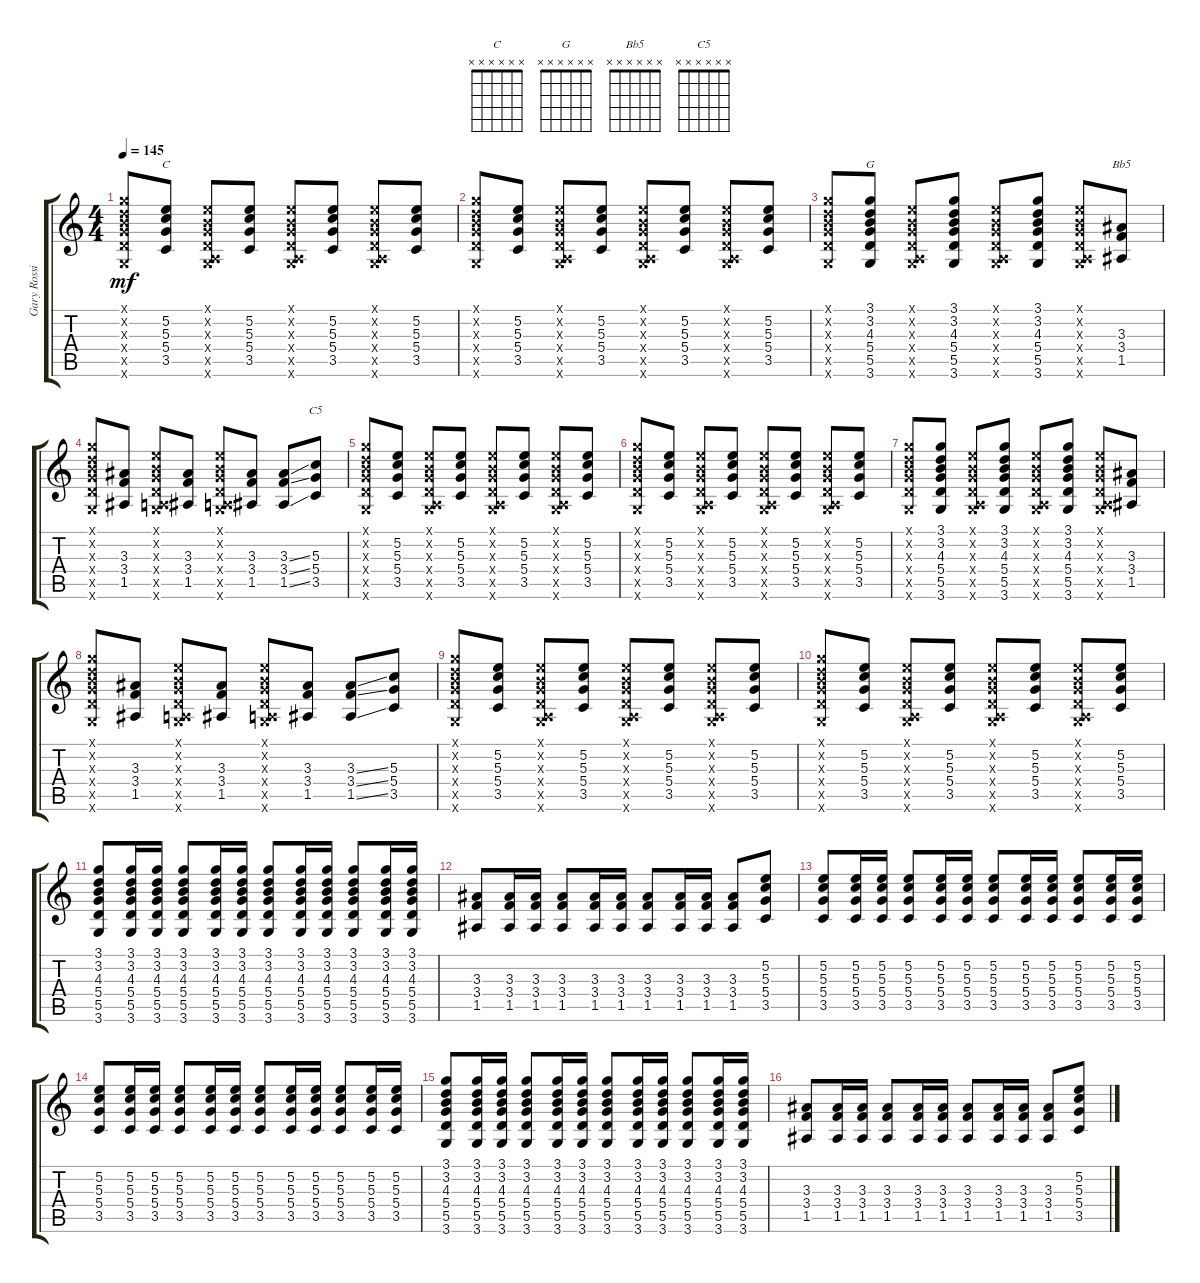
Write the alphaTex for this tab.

\track ("Gary Rossington (Slide/Rythm Guitar)" "Gary Rossi") {instrument overdrivenguitar}
\staff {score tabs}
\tuning (E4 B3 G3 D3 A2 E2) {hide}
\chord ("C" x x x x x x)
\chord ("G" x x x x x x)
\chord ("Bb5" x x x x x x)
\chord ("C5" x x x x x x)
\ts (4 4)
\tempo 145
\clef g2
\ks c
(3.1{x} 3.2{x} 4.3{x} 5.4{x} 5.5{x} 3.6{x}).8{dy mf} (5.2 5.3 5.4 3.5).8{ch "C"} (0.1{x} 0.2{x} 0.3{x} 0.4{x} 0.5{x} 3.6{x}).8 (5.2 5.3 5.4 3.5).8 (0.1{x} 0.2{x} 0.3{x} 0.4{x} 0.5{x} 3.6{x}).8 (5.2 5.3 5.4 3.5).8 (0.1{x} 0.2{x} 0.3{x} 0.4{x} 0.5{x} 3.6{x}).8 (5.2 5.3 5.4 3.5).8 |
(3.1{x} 3.2{x} 4.3{x} 5.4{x} 5.5{x} 3.6{x}).8 (5.2 5.3 5.4 3.5).8 (0.1{x} 0.2{x} 0.3{x} 0.4{x} 0.5{x} 3.6{x}).8 (5.2 5.3 5.4 3.5).8 (0.1{x} 0.2{x} 0.3{x} 0.4{x} 0.5{x} 3.6{x}).8 (5.2 5.3 5.4 3.5).8 (0.1{x} 0.2{x} 0.3{x} 0.4{x} 0.5{x} 3.6{x}).8 (5.2 5.3 5.4 3.5).8 |
(3.1{x} 3.2{x} 4.3{x} 5.4{x} 5.5{x} 3.6{x}).8 (3.1 3.2 4.3 5.4 5.5 3.6).8{ch "G"} (0.1{x} 0.2{x} 0.3{x} 0.4{x} 0.5{x} 3.6{x}).8 (3.1 3.2 4.3 5.4 5.5 3.6).8 (0.1{x} 0.2{x} 0.3{x} 0.4{x} 0.5{x} 3.6{x}).8 (3.1 3.2 4.3 5.4 5.5 3.6).8 (0.1{x} 0.2{x} 0.3{x} 0.4{x} 0.5{x} 3.6{x}).8 (3.3 3.4 1.5).8{ch "Bb5"} |
(3.1{x} 3.2{x} 4.3{x} 5.4{x} 5.5{x} 3.6{x}).8 (3.3 3.4 1.5).8 (0.1{x} 0.2{x} 0.3{x} 0.4{x} 0.5{x} 3.6{x}).8 (3.3 3.4 1.5).8 (0.1{x} 0.2{x} 0.3{x} 0.4{x} 0.5{x} 3.6{x}).8 (3.3 3.4 1.5).8 (3.3{ss} 3.4{ss} 1.5{ss}).8 (5.3 5.4 3.5).8{ch "C5"} |
(3.1{x} 3.2{x} 4.3{x} 5.4{x} 5.5{x} 3.6{x}).8 (5.2 5.3 5.4 3.5).8 (0.1{x} 0.2{x} 0.3{x} 0.4{x} 0.5{x} 3.6{x}).8 (5.2 5.3 5.4 3.5).8 (0.1{x} 0.2{x} 0.3{x} 0.4{x} 0.5{x} 3.6{x}).8 (5.2 5.3 5.4 3.5).8 (0.1{x} 0.2{x} 0.3{x} 0.4{x} 0.5{x} 3.6{x}).8 (5.2 5.3 5.4 3.5).8 |
(3.1{x} 3.2{x} 4.3{x} 5.4{x} 5.5{x} 3.6{x}).8 (5.2 5.3 5.4 3.5).8 (0.1{x} 0.2{x} 0.3{x} 0.4{x} 0.5{x} 3.6{x}).8 (5.2 5.3 5.4 3.5).8 (0.1{x} 0.2{x} 0.3{x} 0.4{x} 0.5{x} 3.6{x}).8 (5.2 5.3 5.4 3.5).8 (0.1{x} 0.2{x} 0.3{x} 0.4{x} 0.5{x} 3.6{x}).8 (5.2 5.3 5.4 3.5).8 |
(3.1{x} 3.2{x} 4.3{x} 5.4{x} 5.5{x} 3.6{x}).8 (3.1 3.2 4.3 5.4 5.5 3.6).8 (0.1{x} 0.2{x} 0.3{x} 0.4{x} 0.5{x} 3.6{x}).8 (3.1 3.2 4.3 5.4 5.5 3.6).8 (0.1{x} 0.2{x} 0.3{x} 0.4{x} 0.5{x} 3.6{x}).8 (3.1 3.2 4.3 5.4 5.5 3.6).8 (0.1{x} 0.2{x} 0.3{x} 0.4{x} 0.5{x} 3.6{x}).8 (3.3 3.4 1.5).8 |
(3.1{x} 3.2{x} 4.3{x} 5.4{x} 5.5{x} 3.6{x}).8 (3.3 3.4 1.5).8 (0.1{x} 0.2{x} 0.3{x} 0.4{x} 0.5{x} 3.6{x}).8 (3.3 3.4 1.5).8 (0.1{x} 0.2{x} 0.3{x} 0.4{x} 0.5{x} 3.6{x}).8 (3.3 3.4 1.5).8 (3.3{ss} 3.4{ss} 1.5{ss}).8 (5.3 5.4 3.5).8 |
(3.1{x} 3.2{x} 4.3{x} 5.4{x} 5.5{x} 3.6{x}).8 (5.2 5.3 5.4 3.5).8 (0.1{x} 0.2{x} 0.3{x} 0.4{x} 0.5{x} 3.6{x}).8 (5.2 5.3 5.4 3.5).8 (0.1{x} 0.2{x} 0.3{x} 0.4{x} 0.5{x} 3.6{x}).8 (5.2 5.3 5.4 3.5).8 (0.1{x} 0.2{x} 0.3{x} 0.4{x} 0.5{x} 3.6{x}).8 (5.2 5.3 5.4 3.5).8 |
(3.1{x} 3.2{x} 4.3{x} 5.4{x} 5.5{x} 3.6{x}).8 (5.2 5.3 5.4 3.5).8 (0.1{x} 0.2{x} 0.3{x} 0.4{x} 0.5{x} 3.6{x}).8 (5.2 5.3 5.4 3.5).8 (0.1{x} 0.2{x} 0.3{x} 0.4{x} 0.5{x} 3.6{x}).8 (5.2 5.3 5.4 3.5).8 (0.1{x} 0.2{x} 0.3{x} 0.4{x} 0.5{x} 3.6{x}).8 (5.2 5.3 5.4 3.5).8 |
(3.1 3.2 4.3 5.4 5.5 3.6).8 (3.1 3.2 4.3 5.4 5.5 3.6).16 (3.1 3.2 4.3 5.4 5.5 3.6).16 (3.1 3.2 4.3 5.4 5.5 3.6).8 (3.1 3.2 4.3 5.4 5.5 3.6).16 (3.1 3.2 4.3 5.4 5.5 3.6).16 (3.1 3.2 4.3 5.4 5.5 3.6).8 (3.1 3.2 4.3 5.4 5.5 3.6).16 (3.1 3.2 4.3 5.4 5.5 3.6).16 (3.1 3.2 4.3 5.4 5.5 3.6).8 (3.1 3.2 4.3 5.4 5.5 3.6).16 (3.1 3.2 4.3 5.4 5.5 3.6).16 |
(3.3 3.4 1.5).8 (3.3 3.4 1.5).16 (3.3 3.4 1.5).16 (3.3 3.4 1.5).8 (3.3 3.4 1.5).16 (3.3 3.4 1.5).16 (3.3 3.4 1.5).8 (3.3 3.4 1.5).16 (3.3 3.4 1.5).16 (3.3 3.4 1.5).8 (5.2 5.3 5.4 3.5).8 |
(5.2 5.3 5.4 3.5).8 (5.2 5.3 5.4 3.5).16 (5.2 5.3 5.4 3.5).16 (5.2 5.3 5.4 3.5).8 (5.2 5.3 5.4 3.5).16 (5.2 5.3 5.4 3.5).16 (5.2 5.3 5.4 3.5).8 (5.2 5.3 5.4 3.5).16 (5.2 5.3 5.4 3.5).16 (5.2 5.3 5.4 3.5).8 (5.2 5.3 5.4 3.5).16 (5.2 5.3 5.4 3.5).16 |
(5.2 5.3 5.4 3.5).8 (5.2 5.3 5.4 3.5).16 (5.2 5.3 5.4 3.5).16 (5.2 5.3 5.4 3.5).8 (5.2 5.3 5.4 3.5).16 (5.2 5.3 5.4 3.5).16 (5.2 5.3 5.4 3.5).8 (5.2 5.3 5.4 3.5).16 (5.2 5.3 5.4 3.5).16 (5.2 5.3 5.4 3.5).8 (5.2 5.3 5.4 3.5).16 (5.2 5.3 5.4 3.5).16 |
(3.1 3.2 4.3 5.4 5.5 3.6).8 (3.1 3.2 4.3 5.4 5.5 3.6).16 (3.1 3.2 4.3 5.4 5.5 3.6).16 (3.1 3.2 4.3 5.4 5.5 3.6).8 (3.1 3.2 4.3 5.4 5.5 3.6).16 (3.1 3.2 4.3 5.4 5.5 3.6).16 (3.1 3.2 4.3 5.4 5.5 3.6).8 (3.1 3.2 4.3 5.4 5.5 3.6).16 (3.1 3.2 4.3 5.4 5.5 3.6).16 (3.1 3.2 4.3 5.4 5.5 3.6).8 (3.1 3.2 4.3 5.4 5.5 3.6).16 (3.1 3.2 4.3 5.4 5.5 3.6).16 |
(3.3 3.4 1.5).8 (3.3 3.4 1.5).16 (3.3 3.4 1.5).16 (3.3 3.4 1.5).8 (3.3 3.4 1.5).16 (3.3 3.4 1.5).16 (3.3 3.4 1.5).8 (3.3 3.4 1.5).16 (3.3 3.4 1.5).16 (3.3 3.4 1.5).8 (5.2 5.3 5.4 3.5).8
